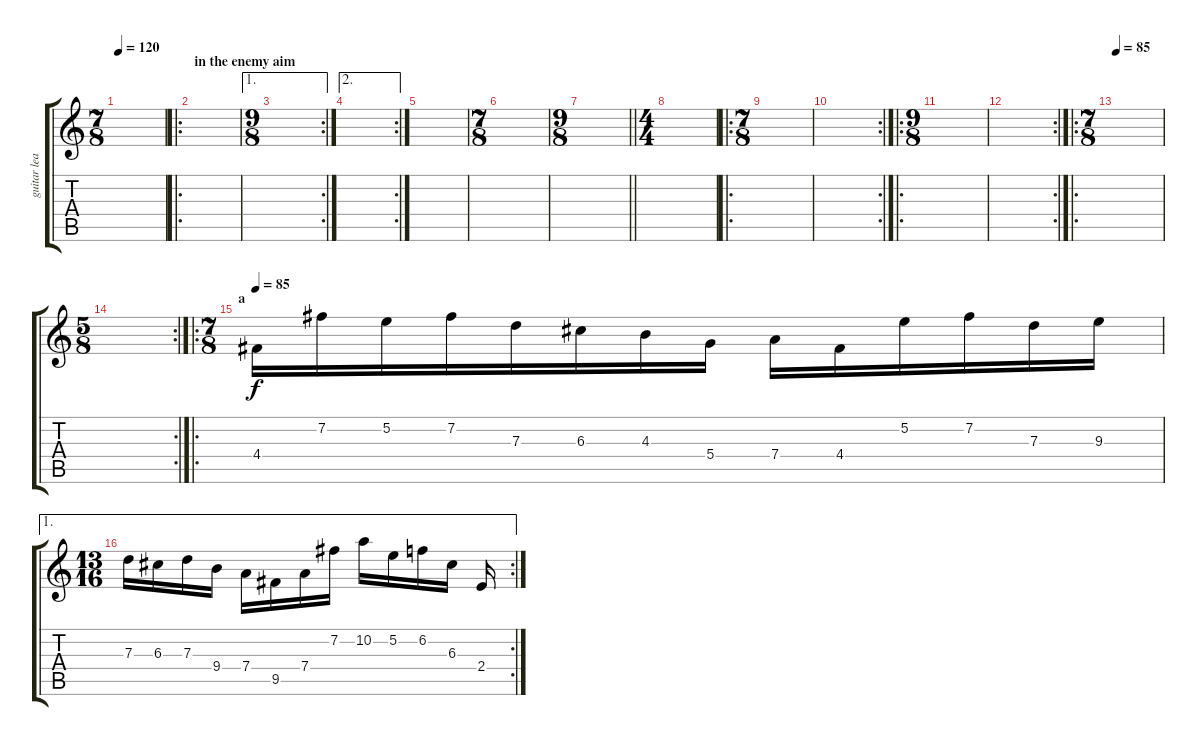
\track ("guitar lead " "guitar lea") {instrument distortionguitar}
\staff {score tabs}
\tuning (E4 B3 G3 D3 A2 E2) {hide}
\ts (7 8)
\tempo 120
\clef g2
\ks c
|
\ro
\section ("" "in the enemy aim")
|
\ae 1
\rc 2
\ts (9 8)
|
\ae 2
\rc 2
|
|
\ts (7 8)
|
\ts (9 8)
\barLineRight lightlight
|
\ts (4 4)
|
\ro
\ts (7 8)
|
\rc 2
|
\ro
\ts (9 8)
|
\rc 2
|
\ro
\ts (7 8)
\tempo 85
|
\rc 2
\ts (5 8)
|
\ro
\ts (7 8)
\section ("" "a")
\tempo 85
4.4.16{volume 12 balance 8} 7.2.16 5.2.16 7.2.16 7.3.16 6.3.16 4.3.16 5.4.16 7.4.16 4.4.16 5.2.16 7.2.16 7.3.16 9.3.16 |
\ae 1
\rc 2
\ts (13 16)
7.3.16 6.3.16 7.3.16 9.4.16 7.4.16 9.5.16 7.4.16 7.2.16 10.2.16 5.2.16 6.2.16 6.3.16 2.4.16
